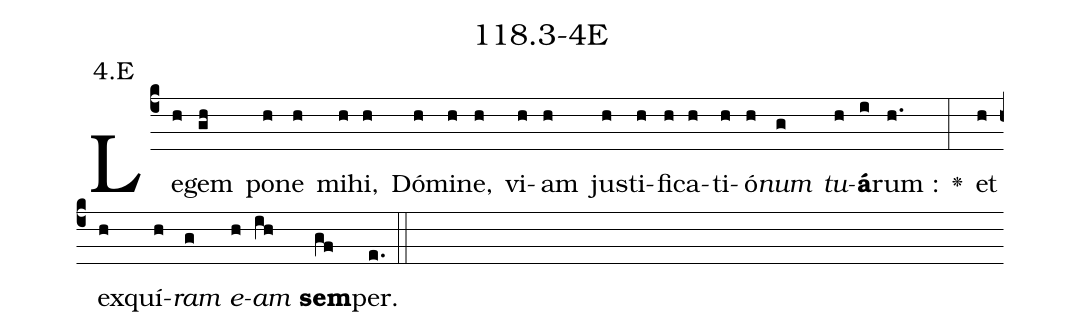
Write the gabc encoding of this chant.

name: 118.3-4E;
annotation: 4.E;
%%
(c4)Le(h)gem(gh) po(h)ne(h) mi(h)hi,(h) Dó(h)mi(h)ne,(h) vi(h)am(h) jus(h)ti(h)fi(h)ca(h)ti(h)ó(h)<i>num</i>(g) <i>tu</i>(h)<b>á</b>(i)rum :(h.) <v>\greheightstar</v>(:) et(h) ex(h)quí(h)<i>ram</i>(g) <i>e</i>(h)<i>am</i>(ih) <b>sem</b>(gf)per.(e.) (::)

%E(h) u(g) o(h) u(ih) a(gf) e.(e.) (::)
